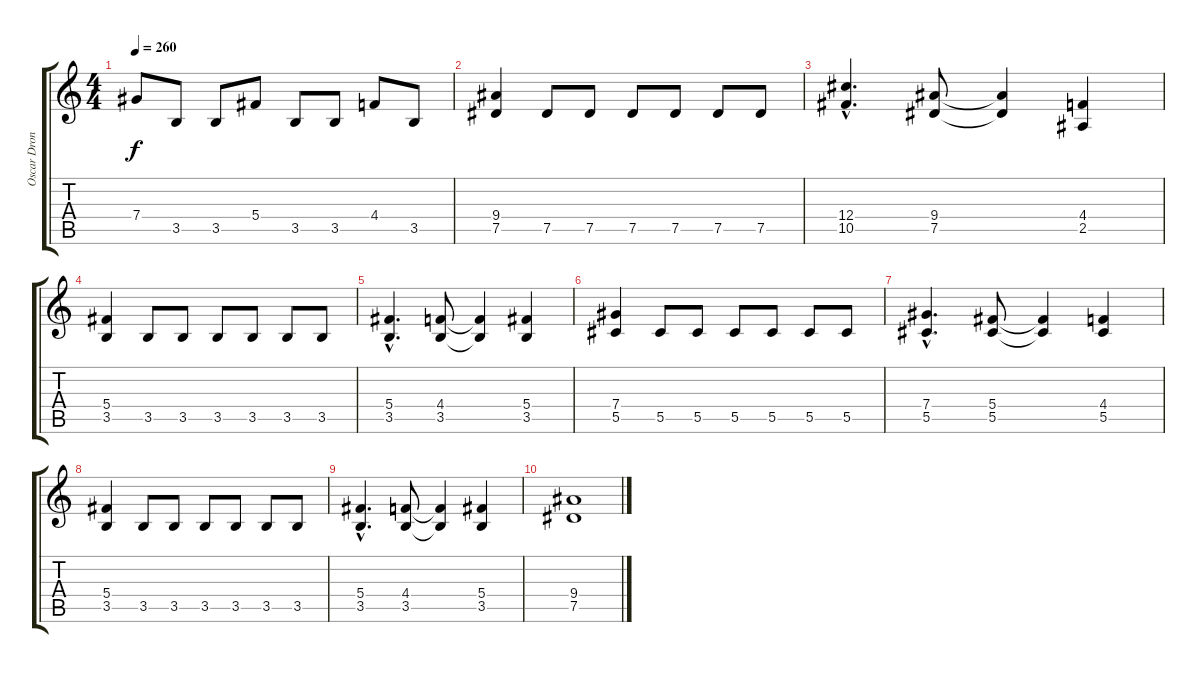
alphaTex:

\track ("Oscar Dronjak (Rhythm - Lead Guitar)" "Oscar Dron") {instrument distortionguitar}
\staff {score tabs}
\tuning (Eb4 Bb3 Gb3 Db3 Ab2 Eb2) {hide}
\ts (4 4)
\tempo 260
\clef g2
\ks c
7.4.8{dy f} 3.5.8 3.5.8 5.4.8 3.5.8 3.5.8 4.4.8 3.5.8 |
(9.4 7.5).4 7.5.8 7.5.8 7.5.8 7.5.8 7.5.8 7.5.8 |
(12.4{hac} 10.5{hac}).4{d} (9.4 7.5).8 (9.4{t} 7.5{t}).4 (4.4 2.5).4 |
(5.4 3.5).4 3.5.8 3.5.8 3.5.8 3.5.8 3.5.8 3.5.8 |
(5.4{hac} 3.5{hac}).4{d} (4.4 3.5).8 (4.4{t} 3.5{t}).4 (5.4 3.5).4 |
(7.4 5.5).4 5.5.8 5.5.8 5.5.8 5.5.8 5.5.8 5.5.8 |
(7.4{hac} 5.5{hac}).4{d} (5.4 5.5).8 (5.4{t} 5.5{t}).4 (4.4 5.5).4 |
(5.4 3.5).4 3.5.8 3.5.8 3.5.8 3.5.8 3.5.8 3.5.8 |
(5.4{hac} 3.5{hac}).4{d} (4.4 3.5).8 (4.4{t} 3.5{t}).4 (5.4 3.5).4 |
(9.4 7.5).1
